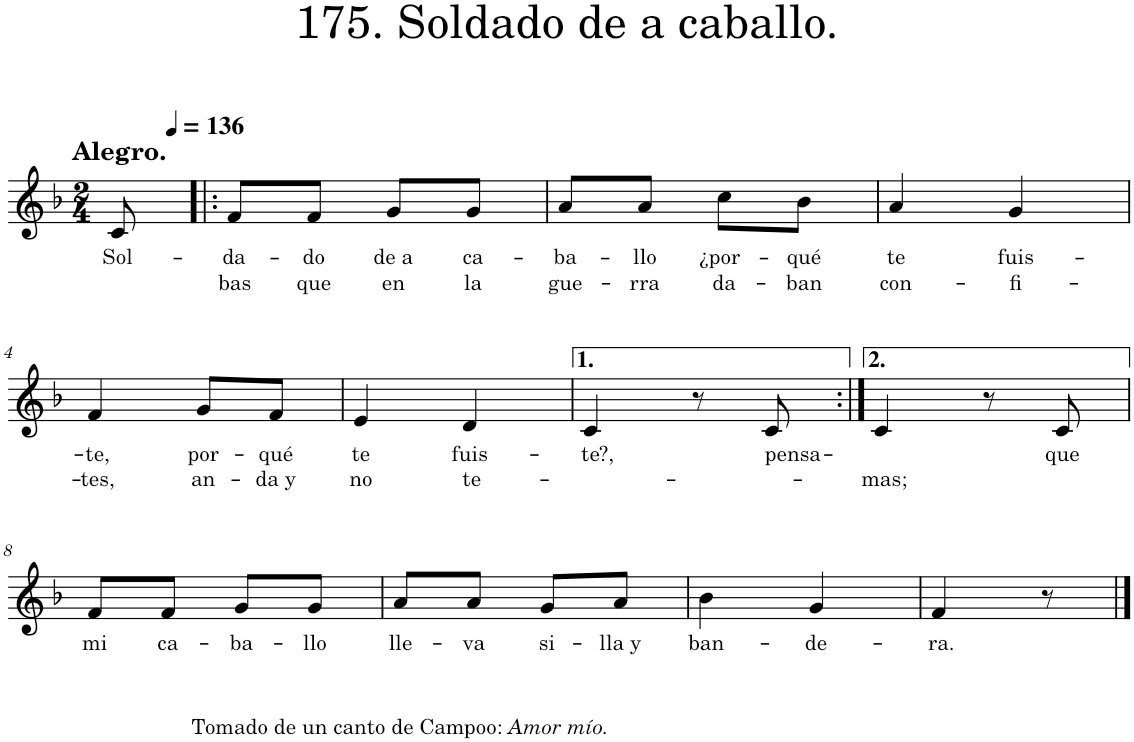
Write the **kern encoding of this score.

**kern	**text	**text
*part1	*part1	*part1
*staff1	*staff1	*staff1
*I"Piano	*	*
*I'Pno.	*	*
*clefG2	*	*
*k[b-]	*	*
*M2/4	*	*
*MM136	*	*
=	=	=
!LO:TX:a:B:t=Alegro.	!	!
!	!LO:LY:b	!
8c/	Sol-	.
=1!|:	=1!|:	=1!|:
!	!LO:LY:b	!LO:LY:b
8f/L	-da-	bas
!	!LO:LY:b	!LO:LY:b
8f/J	-do	que
!	!LO:LY:b	!LO:LY:b
8g/L	de a	en
!	!LO:LY:b	!LO:LY:b
8g/J	ca-	la
=2	=2	=2
!	!LO:LY:b	!LO:LY:b
8a/L	-ba-	gue-
!	!LO:LY:b	!LO:LY:b
8a/J	-llo	-rra
!	!LO:LY:b	!LO:LY:b
8cc\L	¿por-	da-
!	!LO:LY:b	!LO:LY:b
8b-\J	-qué	-ban
=3	=3	=3
!	!LO:LY:b	!LO:LY:b
4a/	te	con-
!	!LO:LY:b	!LO:LY:b
4g/	fuis-	-fi-
!!LO:LB:g=z
=4	=4	=4
!	!LO:LY:b	!LO:LY:b
4f/	-te,	-tes,
!	!LO:LY:b	!LO:LY:b
8g/L	por-	an-
!	!LO:LY:b	!LO:LY:b
8f/J	-qué	-da y
=5	=5	=5
!	!LO:LY:b	!LO:LY:b
4e/	te	no
!	!LO:LY:b	!LO:LY:b
4d/	fuis-	te-
=6	=6	=6
!	!LO:LY:b	!
4c/	-te?,	.
8r	.	.
!	!LO:LY:b	!
8c/	pensa-	.
=7:|!	=7:|!	=7:|!
!	!	!LO:LY:b
4c/	.	-mas;
8r	.	.
!	!LO:LY:b	!
8c/	que	.
!!LO:LB:g=z
=8	=8	=8
!	!LO:LY:b	!
8f/L	mi	.
!	!LO:LY:b	!
8f/J	ca-	.
!	!LO:LY:b	!
8g/L	-ba-	.
!	!LO:LY:b	!
8g/J	-llo	.
=9	=9	=9
!	!LO:LY:b	!
8a/L	lle-	.
!	!LO:LY:b	!
8a/J	-va	.
!	!LO:LY:b	!
8g/L	si-	.
!	!LO:LY:b	!
8a/J	-lla y	.
=10	=10	=10
!	!LO:LY:b	!
4b-\	ban-	.
!	!LO:LY:b	!
4g/	-de-	.
=11	=11	=11
!	!LO:LY:b	!
4f/	-ra.	.
8r	.	.
==	==	==
*-	*-	*-
